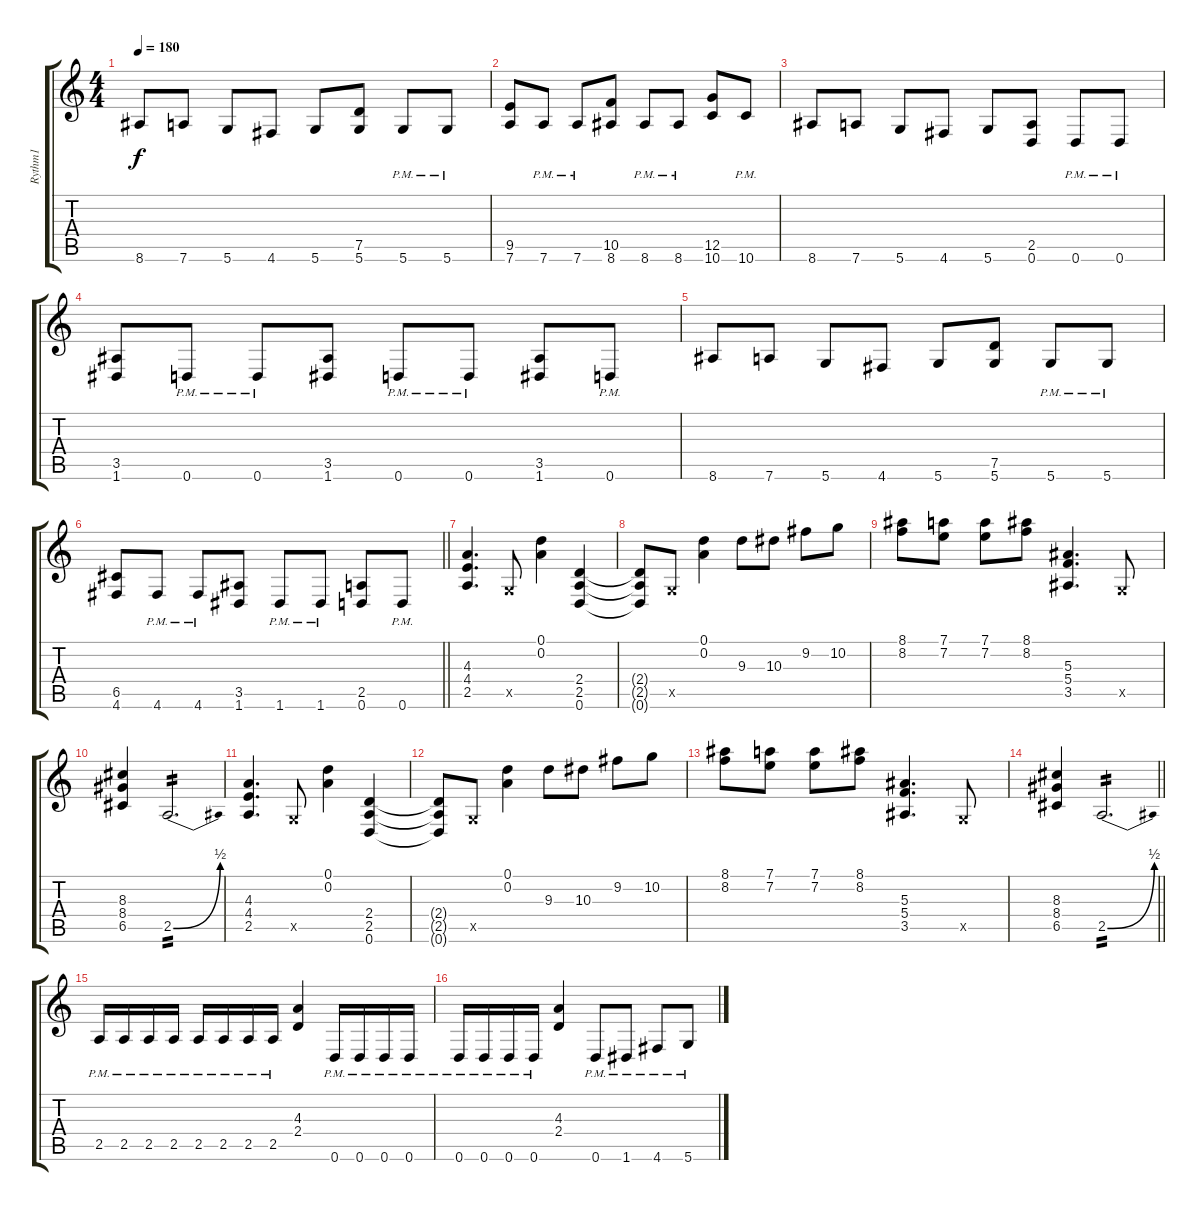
\track ("Rythm1" "Rythm1") {instrument distortionguitar}
\staff {score tabs}
\tuning (D4 A3 F3 C3 G2 D2) {hide}
\ts (4 4)
\tempo 180
\clef g2
\ks c
8.6.8{dy f} 7.6.8 5.6.8 4.6.8 5.6.8 (7.5 5.6).8 5.6{pm}.8 5.6{pm}.8 |
(9.5 7.6).8 7.6{pm}.8 7.6{pm}.8 (10.5 8.6).8 8.6{pm}.8 8.6{pm}.8 (12.5 10.6).8 10.6{pm}.8 |
8.6.8 7.6.8 5.6.8 4.6.8 5.6.8 (2.5 0.6).8 0.6{pm}.8 0.6{pm}.8 |
(3.5 1.6).8 0.6{pm}.8 0.6{pm}.8 (3.5 1.6).8 0.6{pm}.8 0.6{pm}.8 (3.5 1.6).8 0.6{pm}.8 |
8.6.8 7.6.8 5.6.8 4.6.8 5.6.8 (7.5 5.6).8 5.6{pm}.8 5.6{pm}.8 |
\barLineRight lightlight
(6.5 4.6).8 4.6{pm}.8 4.6{pm}.8 (3.5 1.6).8 1.6{pm}.8 1.6{pm}.8 (2.5 0.6).8 0.6{pm}.8 |
(4.3 4.4 2.5).4{d} 0.5{x}.8 (0.1 0.2).4 (2.4 2.5 0.6).4 |
(2.4{t} 2.5{t} 0.6{t}).8 0.5{x}.8 (0.1 0.2).4 9.3.8 10.3.8 9.2.8 10.2.8 |
(8.1 8.2).8 (7.1 7.2).8 (7.1 7.2).8 (8.1 8.2).8 (5.3 5.4 3.5).4{d} 0.5{x}.8 |
(8.3 8.4 6.5).4 2.5{be (bend 0 0 60 2)}.2{d tp 2} |
(4.3 4.4 2.5).4{d} 0.5{x}.8 (0.1 0.2).4 (2.4 2.5 0.6).4 |
(2.4{t} 2.5{t} 0.6{t}).8 0.5{x}.8 (0.1 0.2).4 9.3.8 10.3.8 9.2.8 10.2.8 |
(8.1 8.2).8 (7.1 7.2).8 (7.1 7.2).8 (8.1 8.2).8 (5.3 5.4 3.5).4{d} 0.5{x}.8 |
\barLineRight lightlight
(8.3 8.4 6.5).4 2.5{be (bend 0 0 60 2)}.2{d tp 2} |
2.5{pm}.16 2.5{pm}.16 2.5{pm}.16 2.5{pm}.16 2.5{pm}.16 2.5{pm}.16 2.5{pm}.16 2.5{pm}.16 (4.3 2.4).4 0.6{pm}.16 0.6{pm}.16 0.6{pm}.16 0.6{pm}.16 |
0.6{pm}.16 0.6{pm}.16 0.6{pm}.16 0.6{pm}.16 (4.3 2.4).4 0.6{pm}.8 1.6{pm}.8 4.6{pm}.8 5.6{pm}.8
